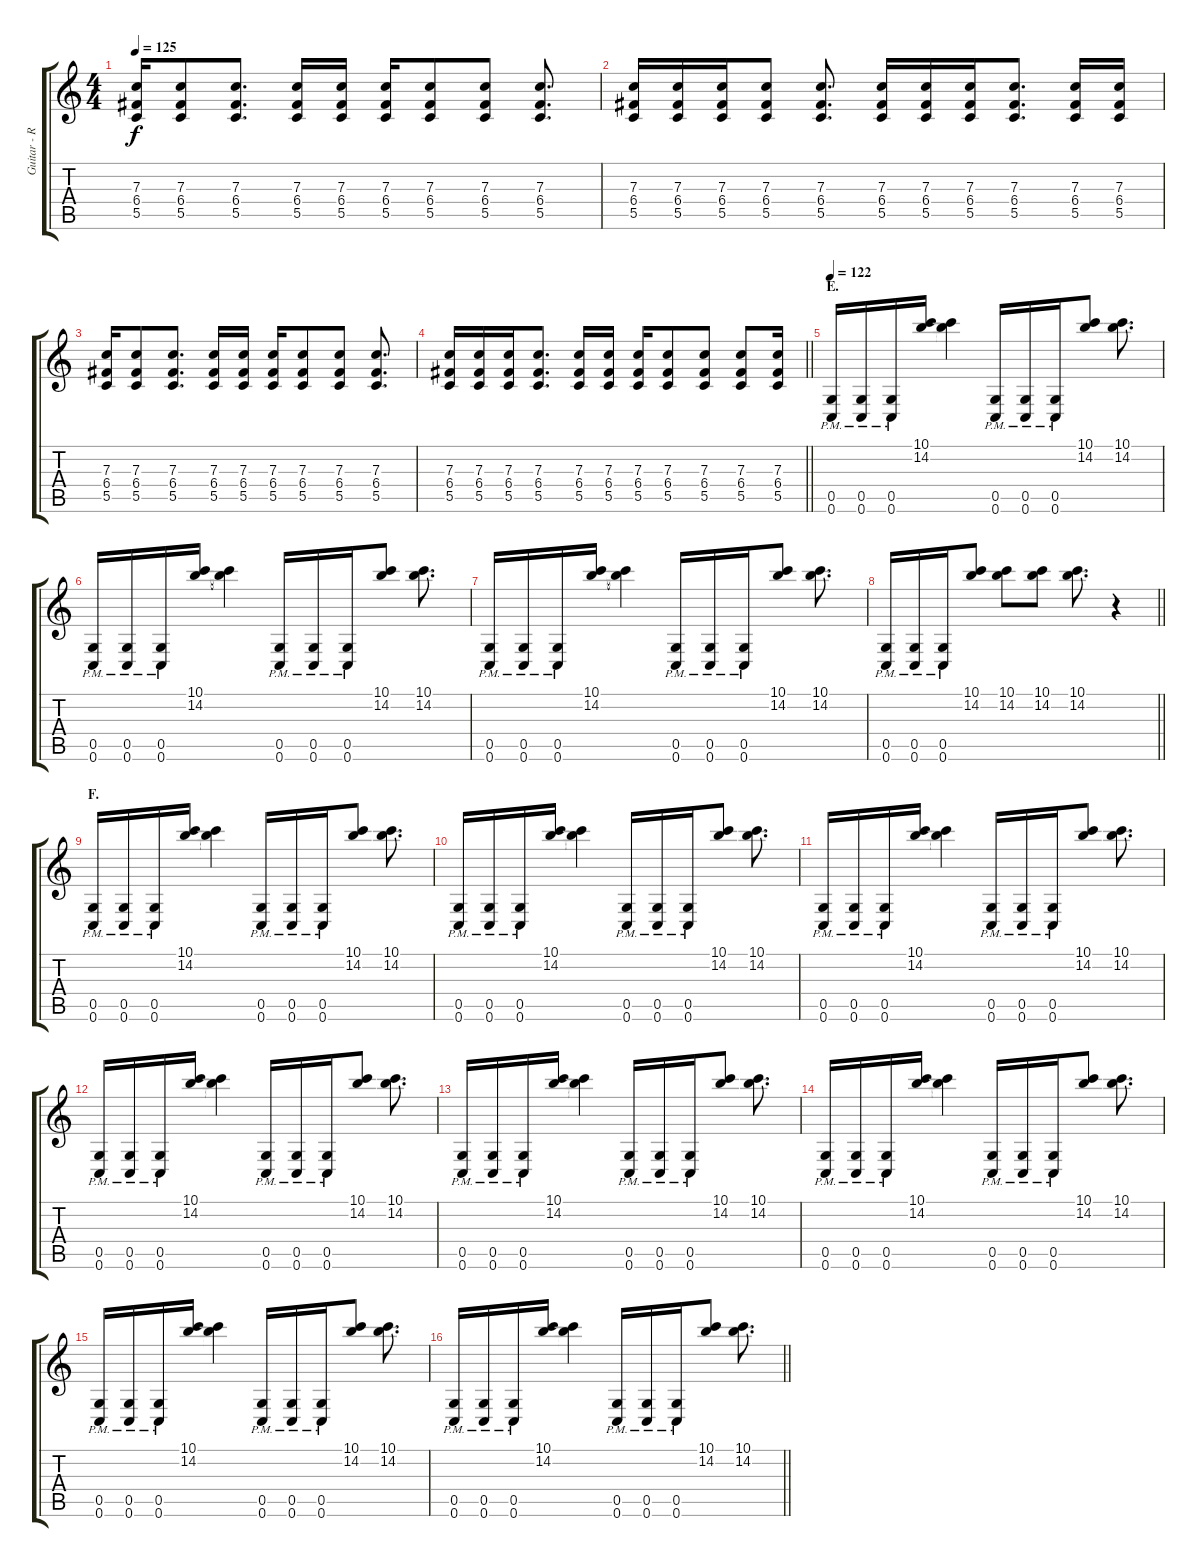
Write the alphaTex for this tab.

\track ("Guitar - Right" "Guitar - R") {instrument distortionguitar}
\staff {score tabs}
\tuning (D4 A3 F3 C3 G2 C2) {hide}
\ts (4 4)
\tempo 125
\clef g2
\ks c
(7.3 6.4 5.5).16{dy f} (7.3 6.4 5.5).8 (7.3 6.4 5.5).8{d} (7.3 6.4 5.5).16 (7.3 6.4 5.5).16 (7.3 6.4 5.5).16 (7.3 6.4 5.5).8 (7.3 6.4 5.5).8 (7.3 6.4 5.5).8{d} |
(7.3 6.4 5.5).16 (7.3 6.4 5.5).16 (7.3 6.4 5.5).16 (7.3 6.4 5.5).8 (7.3 6.4 5.5).8{d} (7.3 6.4 5.5).16 (7.3 6.4 5.5).16 (7.3 6.4 5.5).16 (7.3 6.4 5.5).8{d} (7.3 6.4 5.5).16 (7.3 6.4 5.5).16 |
(7.3 6.4 5.5).16 (7.3 6.4 5.5).8 (7.3 6.4 5.5).8{d} (7.3 6.4 5.5).16 (7.3 6.4 5.5).16 (7.3 6.4 5.5).16 (7.3 6.4 5.5).8 (7.3 6.4 5.5).8 (7.3 6.4 5.5).8{d} |
\barLineRight lightlight
(7.3 6.4 5.5).16 (7.3 6.4 5.5).16 (7.3 6.4 5.5).16 (7.3 6.4 5.5).8{d} (7.3 6.4 5.5).16 (7.3 6.4 5.5).16 (7.3 6.4 5.5).16 (7.3 6.4 5.5).8 (7.3 6.4 5.5).8 (7.3 6.4 5.5).8 (7.3 6.4 5.5).16 |
\section ("" "E.")
\tempo 122
(0.5{pm} 0.6{pm}).16 (0.5{pm} 0.6{pm}).16 (0.5{pm} 0.6{pm}).16 (10.1 14.2).16 (10.1{t} 14.2{t}).4 (0.5{pm} 0.6{pm}).16 (0.5{pm} 0.6{pm}).16 (0.5{pm} 0.6{pm}).16 (10.1 14.2).8 (10.1 14.2).8{d} |
(0.5{pm} 0.6{pm}).16 (0.5{pm} 0.6{pm}).16 (0.5{pm} 0.6{pm}).16 (10.1 14.2).16 (10.1{t} 14.2{t}).4 (0.5{pm} 0.6{pm}).16 (0.5{pm} 0.6{pm}).16 (0.5{pm} 0.6{pm}).16 (10.1 14.2).8 (10.1 14.2).8{d} |
(0.5{pm} 0.6{pm}).16 (0.5{pm} 0.6{pm}).16 (0.5{pm} 0.6{pm}).16 (10.1 14.2).16 (10.1{t} 14.2{t}).4 (0.5{pm} 0.6{pm}).16 (0.5{pm} 0.6{pm}).16 (0.5{pm} 0.6{pm}).16 (10.1 14.2).8 (10.1 14.2).8{d} |
\barLineRight lightlight
(0.5{pm} 0.6{pm}).16 (0.5{pm} 0.6{pm}).16 (0.5{pm} 0.6{pm}).16 (10.1 14.2).8 (10.1 14.2).8 (10.1 14.2).8 (10.1 14.2).8{d} r.4 |
\section ("" "F.")
(0.5{pm} 0.6{pm}).16 (0.5{pm} 0.6{pm}).16 (0.5{pm} 0.6{pm}).16 (10.1 14.2).16 (10.1{t} 14.2{t}).4 (0.5{pm} 0.6{pm}).16 (0.5{pm} 0.6{pm}).16 (0.5{pm} 0.6{pm}).16 (10.1 14.2).8 (10.1 14.2).8{d} |
(0.5{pm} 0.6{pm}).16 (0.5{pm} 0.6{pm}).16 (0.5{pm} 0.6{pm}).16 (10.1 14.2).16 (10.1{t} 14.2{t}).4 (0.5{pm} 0.6{pm}).16 (0.5{pm} 0.6{pm}).16 (0.5{pm} 0.6{pm}).16 (10.1 14.2).8 (10.1 14.2).8{d} |
(0.5{pm} 0.6{pm}).16 (0.5{pm} 0.6{pm}).16 (0.5{pm} 0.6{pm}).16 (10.1 14.2).16 (10.1{t} 14.2{t}).4 (0.5{pm} 0.6{pm}).16 (0.5{pm} 0.6{pm}).16 (0.5{pm} 0.6{pm}).16 (10.1 14.2).8 (10.1 14.2).8{d} |
(0.5{pm} 0.6{pm}).16 (0.5{pm} 0.6{pm}).16 (0.5{pm} 0.6{pm}).16 (10.1 14.2).16 (10.1{t} 14.2{t}).4 (0.5{pm} 0.6{pm}).16 (0.5{pm} 0.6{pm}).16 (0.5{pm} 0.6{pm}).16 (10.1 14.2).8 (10.1 14.2).8{d} |
(0.5{pm} 0.6{pm}).16 (0.5{pm} 0.6{pm}).16 (0.5{pm} 0.6{pm}).16 (10.1 14.2).16 (10.1{t} 14.2{t}).4 (0.5{pm} 0.6{pm}).16 (0.5{pm} 0.6{pm}).16 (0.5{pm} 0.6{pm}).16 (10.1 14.2).8 (10.1 14.2).8{d} |
(0.5{pm} 0.6{pm}).16 (0.5{pm} 0.6{pm}).16 (0.5{pm} 0.6{pm}).16 (10.1 14.2).16 (10.1{t} 14.2{t}).4 (0.5{pm} 0.6{pm}).16 (0.5{pm} 0.6{pm}).16 (0.5{pm} 0.6{pm}).16 (10.1 14.2).8 (10.1 14.2).8{d} |
(0.5{pm} 0.6{pm}).16 (0.5{pm} 0.6{pm}).16 (0.5{pm} 0.6{pm}).16 (10.1 14.2).16 (10.1{t} 14.2{t}).4 (0.5{pm} 0.6{pm}).16 (0.5{pm} 0.6{pm}).16 (0.5{pm} 0.6{pm}).16 (10.1 14.2).8 (10.1 14.2).8{d} |
\barLineRight lightlight
(0.5{pm} 0.6{pm}).16 (0.5{pm} 0.6{pm}).16 (0.5{pm} 0.6{pm}).16 (10.1 14.2).16 (10.1{t} 14.2{t}).4 (0.5{pm} 0.6{pm}).16 (0.5{pm} 0.6{pm}).16 (0.5{pm} 0.6{pm}).16 (10.1 14.2).8 (10.1 14.2).8{d}
